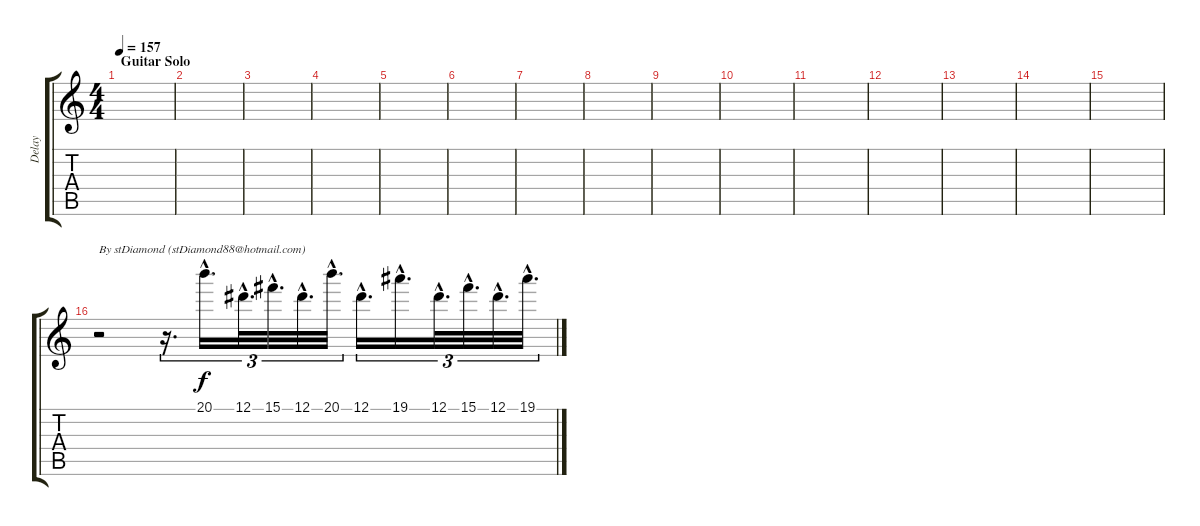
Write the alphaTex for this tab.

\track ("Delay" "Delay") {instrument distortionguitar}
\staff {score tabs}
\tuning (Eb4 Bb3 Gb3 Db3 Ab2 Eb2) {hide}
\ts (4 4)
\section ("" "Guitar Solo")
\tempo 157
\clef g2
\ks c
|
|
|
|
|
|
|
|
|
|
|
|
|
|
|
r.2{txt "By stDiamond (stDiamond88@hotmail.com)"} r.16{d tu (3 2)} 20.1{hac}.16{d tu (3 2)} 12.1{hac}.32{d tu (3 2)} 15.1{hac}.32{d tu (3 2)} 12.1{hac}.32{d tu (3 2)} 20.1{hac}.32{d tu (3 2)} 12.1{hac}.16{d tu (3 2)} 19.1{hac}.16{d tu (3 2)} 12.1{hac}.32{d tu (3 2)} 15.1{hac}.32{d tu (3 2)} 12.1{hac}.32{d tu (3 2)} 19.1{hac}.32{d tu (3 2)}
